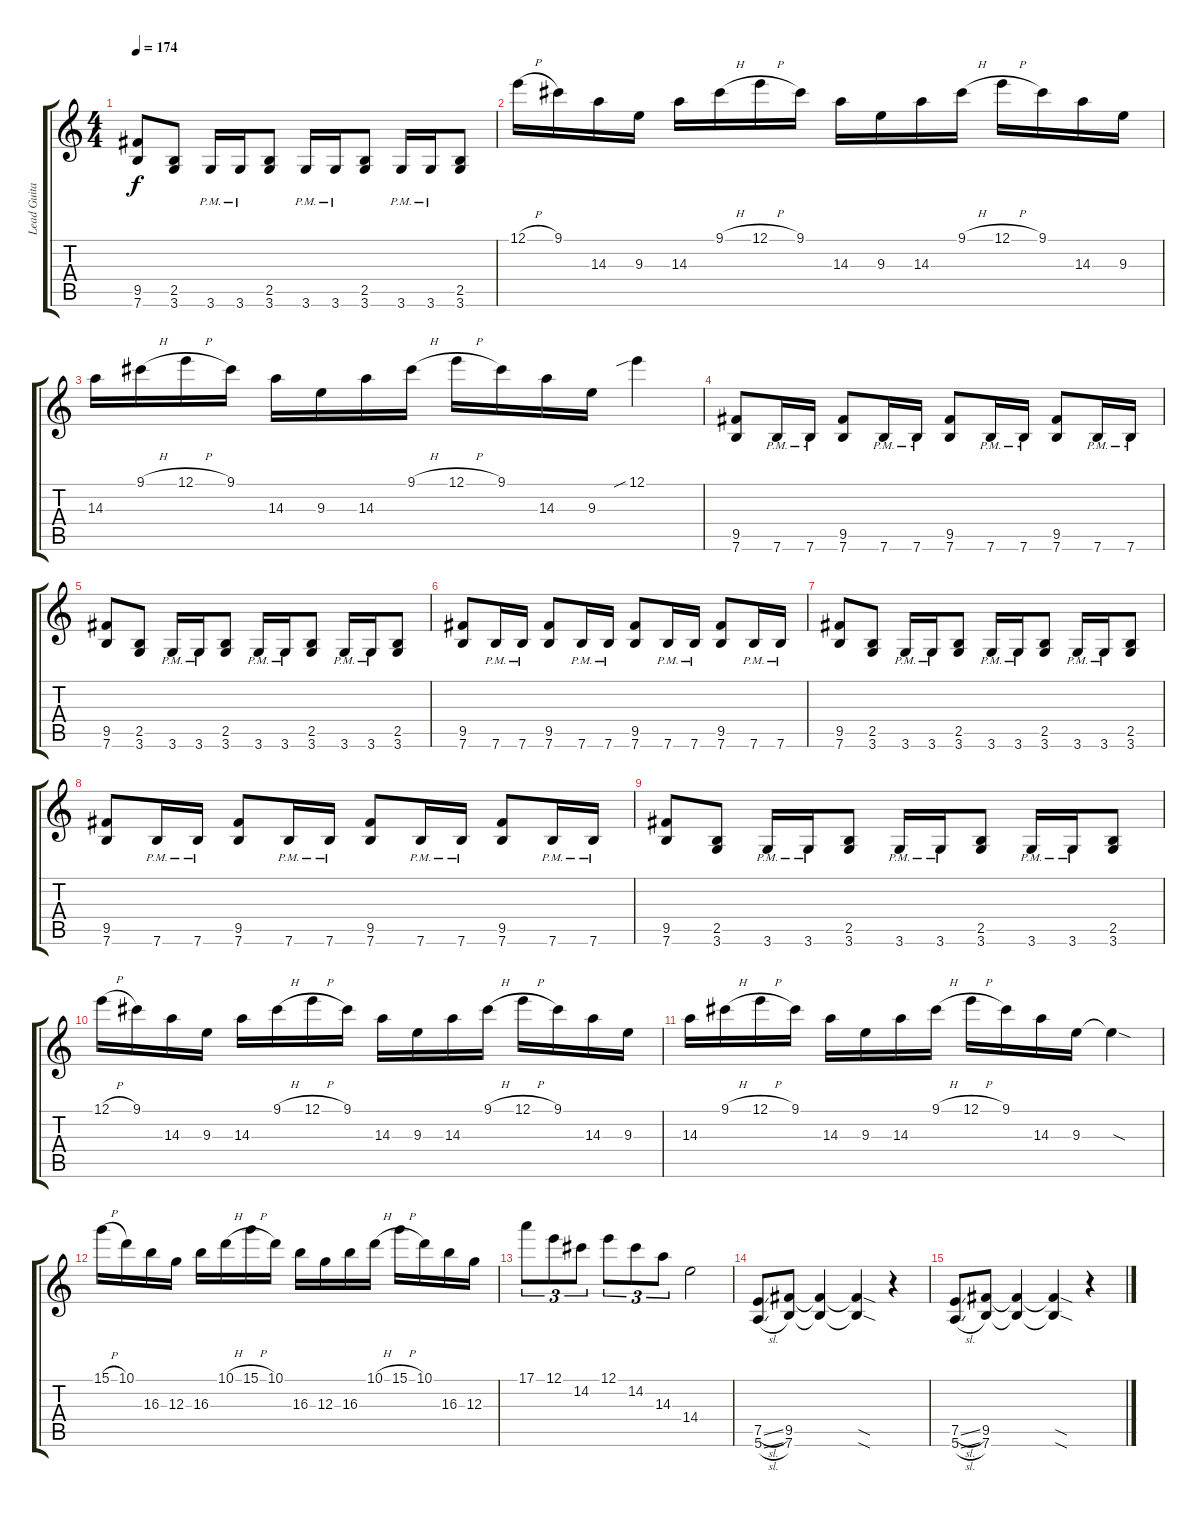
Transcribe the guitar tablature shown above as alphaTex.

\track ("Lead Guitar  II" "Lead Guita") {instrument overdrivenguitar}
\staff {score tabs}
\tuning (E4 B3 G3 D3 A2 E2) {hide}
\ts (4 4)
\tempo 174
\clef g2
\ks c
(9.5 7.6).8{dy f} (2.5 3.6).8 3.6{pm}.16 3.6{pm}.16 (2.5 3.6).8 3.6{pm}.16 3.6{pm}.16 (2.5 3.6).8 3.6{pm}.16 3.6{pm}.16 (2.5 3.6).8 |
12.1{h}.16 9.1.16 14.3.16 9.3.16 14.3.16 9.1{h}.16 12.1{h}.16 9.1.16 14.3.16 9.3.16 14.3.16 9.1{h}.16 12.1{h}.16 9.1.16 14.3.16 9.3.16 |
14.3.16 9.1{h}.16 12.1{h}.16 9.1.16 14.3.16 9.3.16 14.3.16 9.1{h}.16 12.1{h}.16 9.1.16 14.3.16 9.3.16 12.1{sib}.4 |
(9.5 7.6).8 7.6{pm}.16 7.6{pm}.16 (9.5 7.6).8 7.6{pm}.16 7.6{pm}.16 (9.5 7.6).8 7.6{pm}.16 7.6{pm}.16 (9.5 7.6).8 7.6{pm}.16 7.6{pm}.16 |
(9.5 7.6).8 (2.5 3.6).8 3.6{pm}.16 3.6{pm}.16 (2.5 3.6).8 3.6{pm}.16 3.6{pm}.16 (2.5 3.6).8 3.6{pm}.16 3.6{pm}.16 (2.5 3.6).8 |
(9.5 7.6).8 7.6{pm}.16 7.6{pm}.16 (9.5 7.6).8 7.6{pm}.16 7.6{pm}.16 (9.5 7.6).8 7.6{pm}.16 7.6{pm}.16 (9.5 7.6).8 7.6{pm}.16 7.6{pm}.16 |
(9.5 7.6).8 (2.5 3.6).8 3.6{pm}.16 3.6{pm}.16 (2.5 3.6).8 3.6{pm}.16 3.6{pm}.16 (2.5 3.6).8 3.6{pm}.16 3.6{pm}.16 (2.5 3.6).8 |
(9.5 7.6).8 7.6{pm}.16 7.6{pm}.16 (9.5 7.6).8 7.6{pm}.16 7.6{pm}.16 (9.5 7.6).8 7.6{pm}.16 7.6{pm}.16 (9.5 7.6).8 7.6{pm}.16 7.6{pm}.16 |
(9.5 7.6).8 (2.5 3.6).8 3.6{pm}.16 3.6{pm}.16 (2.5 3.6).8 3.6{pm}.16 3.6{pm}.16 (2.5 3.6).8 3.6{pm}.16 3.6{pm}.16 (2.5 3.6).8 |
12.1{h}.16 9.1.16 14.3.16 9.3.16 14.3.16 9.1{h}.16 12.1{h}.16 9.1.16 14.3.16 9.3.16 14.3.16 9.1{h}.16 12.1{h}.16 9.1.16 14.3.16 9.3.16 |
14.3.16 9.1{h}.16 12.1{h}.16 9.1.16 14.3.16 9.3.16 14.3.16 9.1{h}.16 12.1{h}.16 9.1.16 14.3.16 9.3.16 9.3{sod t}.4 |
15.1{h}.16 10.1.16 16.3.16 12.3.16 16.3.16 10.1{h}.16 15.1{h}.16 10.1.16 16.3.16 12.3.16 16.3.16 10.1{h}.16 15.1{h}.16 10.1.16 16.3.16 12.3.16 |
17.1.8{tu (3 2)} 12.1.8{tu (3 2)} 14.2.8{tu (3 2)} 12.1.8{tu (3 2)} 14.2.8{tu (3 2)} 14.3.8{tu (3 2)} 14.4.2 |
(7.5{sl} 5.6{sl}).8 (9.5 7.6).8 (9.5{t} 7.6{t}).4 (9.5{sod t} 7.6{sod t}).4 r.4 |
(7.5{sl} 5.6{sl}).8 (9.5 7.6).8 (9.5{t} 7.6{t}).4 (9.5{sod t} 7.6{sod t}).4 r.4
